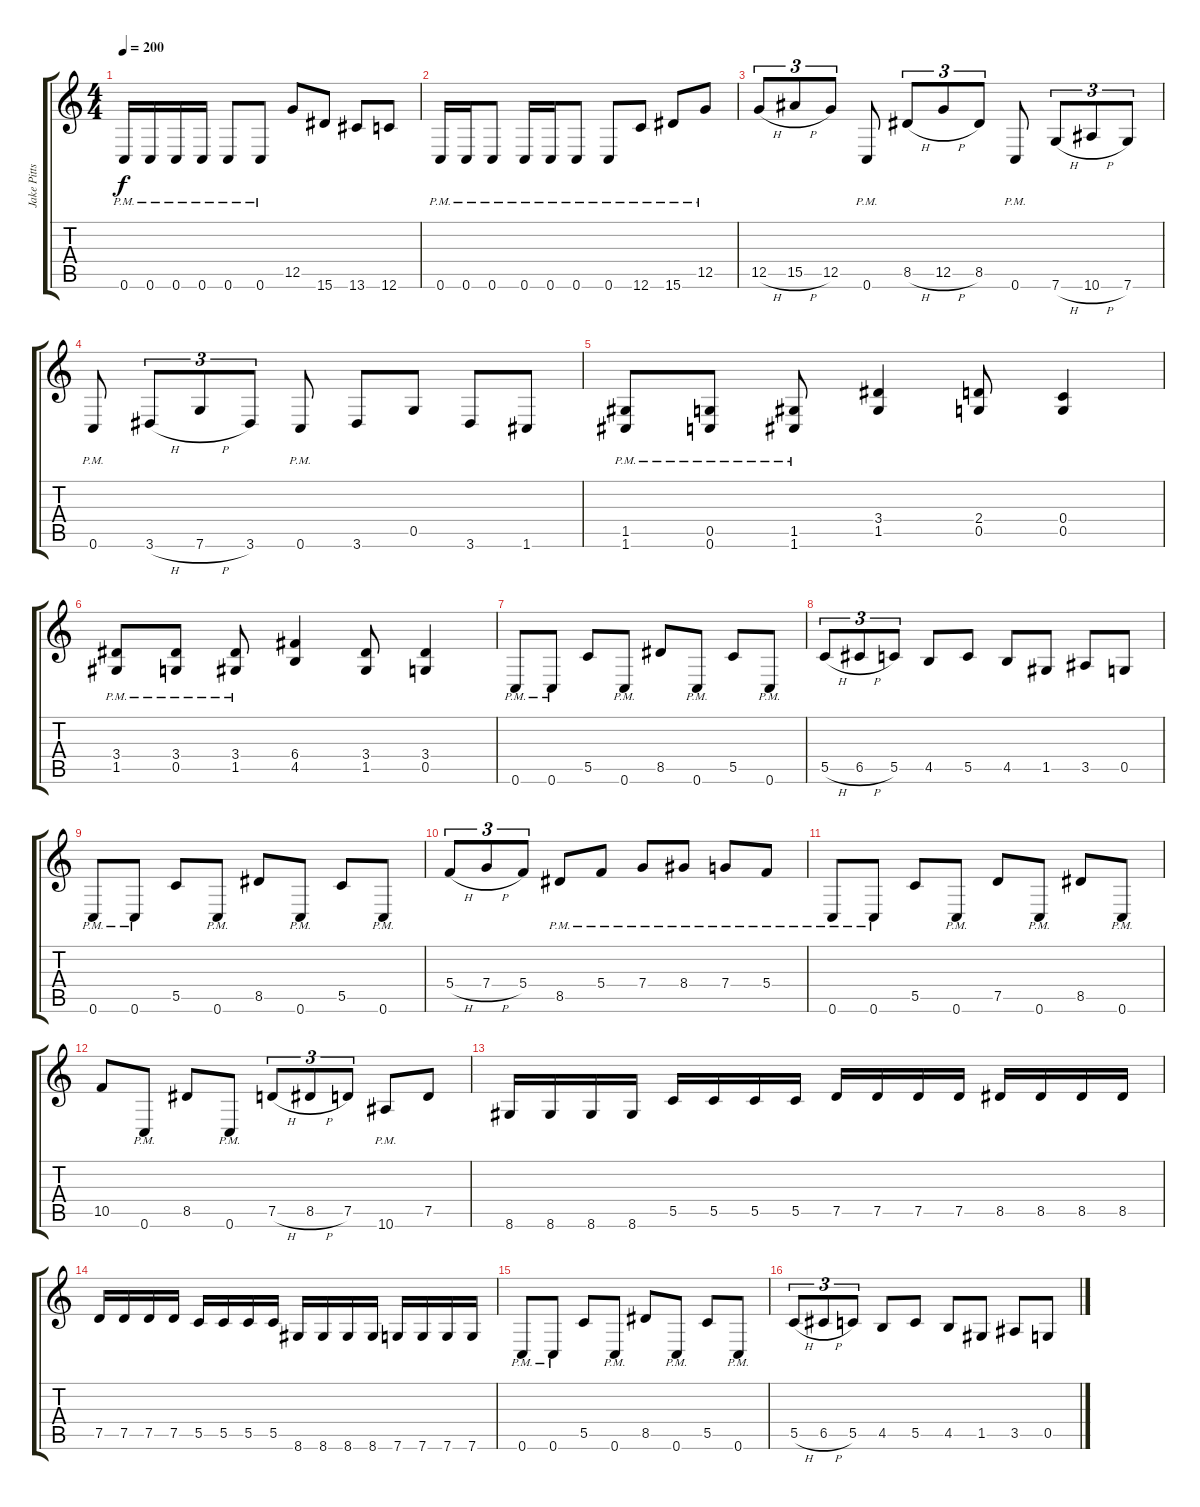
\track ("Jake Pitts" "Jake Pitts") {instrument overdrivenguitar}
\staff {score tabs}
\tuning (D4 A3 F3 C3 G2 C2) {hide}
\ts (4 4)
\tempo 200
\clef g2
\ks c
0.6{pm}.16{dy f} 0.6{pm}.16 0.6{pm}.16 0.6{pm}.16 0.6{pm}.8 0.6{pm}.8 12.5.8 15.6.8 13.6.8 12.6.8 |
0.6{pm}.16 0.6{pm}.16 0.6{pm}.8 0.6{pm}.16 0.6{pm}.16 0.6{pm}.8 0.6{pm}.8 12.6{pm}.8 15.6{pm}.8 12.5{pm}.8 |
12.5{h}.8{tu (3 2)} 15.5{h}.8{tu (3 2)} 12.5.8{tu (3 2)} 0.6{pm}.8 8.5{h}.8{tu (3 2)} 12.5{h}.8{tu (3 2)} 8.5.8{tu (3 2)} 0.6{pm}.8 7.6{h}.8{tu (3 2)} 10.6{h}.8{tu (3 2)} 7.6.8{tu (3 2)} |
0.6{pm}.8 3.6{h}.8{tu (3 2)} 7.6{h}.8{tu (3 2)} 3.6.8{tu (3 2)} 0.6{pm}.8 3.6.8 0.5.8 3.6.8 1.6.8 |
(1.5{pm} 1.6{pm}).8 (0.5{pm} 0.6{pm}).8 (1.5{pm} 1.6{pm}).8 (3.4 1.5).4 (2.4 0.5).8 (0.4 0.5).4 |
(3.4{pm} 1.5{pm}).8 (3.4{pm} 0.5{pm}).8 (3.4{pm} 1.5{pm}).8 (6.4 4.5).4 (3.4 1.5).8 (3.4 0.5).4 |
0.6{pm}.8 0.6{pm}.8 5.5.8 0.6{pm}.8 8.5.8 0.6{pm}.8 5.5.8 0.6{pm}.8 |
5.5{h}.8{tu (3 2)} 6.5{h}.8{tu (3 2)} 5.5.8{tu (3 2)} 4.5.8 5.5.8 4.5.8 1.5.8 3.5.8 0.5.8 |
0.6{pm}.8 0.6{pm}.8 5.5.8 0.6{pm}.8 8.5.8 0.6{pm}.8 5.5.8 0.6{pm}.8 |
5.4{h}.8{tu (3 2)} 7.4{h}.8{tu (3 2)} 5.4.8{tu (3 2)} 8.5{pm}.8 5.4{pm}.8 7.4{pm}.8 8.4{pm}.8 7.4{pm}.8 5.4{pm}.8 |
0.6{pm}.8 0.6{pm}.8 5.5.8 0.6{pm}.8 7.5.8 0.6{pm}.8 8.5.8 0.6{pm}.8 |
10.5.8 0.6{pm}.8 8.5.8 0.6{pm}.8 7.5{h}.8{tu (3 2)} 8.5{h}.8{tu (3 2)} 7.5.8{tu (3 2)} 10.6{pm}.8 7.5.8 |
8.6.16 8.6.16 8.6.16 8.6.16 5.5.16 5.5.16 5.5.16 5.5.16 7.5.16 7.5.16 7.5.16 7.5.16 8.5.16 8.5.16 8.5.16 8.5.16 |
7.5.16 7.5.16 7.5.16 7.5.16 5.5.16 5.5.16 5.5.16 5.5.16 8.6.16 8.6.16 8.6.16 8.6.16 7.6.16 7.6.16 7.6.16 7.6.16 |
0.6{pm}.8 0.6{pm}.8 5.5.8 0.6{pm}.8 8.5.8 0.6{pm}.8 5.5.8 0.6{pm}.8 |
5.5{h}.8{tu (3 2)} 6.5{h}.8{tu (3 2)} 5.5.8{tu (3 2)} 4.5.8 5.5.8 4.5.8 1.5.8 3.5.8 0.5.8
